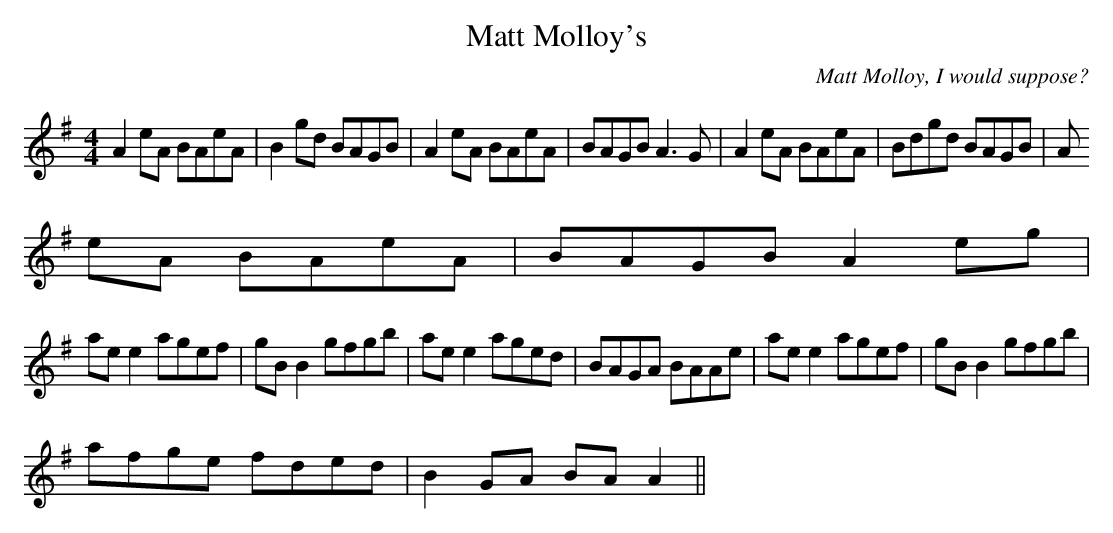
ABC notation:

X:1
T:Matt Molloy's
M:4/4
L:1/8
C:Matt Molloy, I would suppose?
K:ADor
A2eA BAeA | B2gd BAGB | A2eA BAeA | BAGB A3G | A2eA BAeA | Bdgd BAGB | A
2eA BAeA | BAGB A2eg |
aee2 agef | gBB2 gfgb | aee2 aged | BAGA BAAe | aee2 agef | gBB2 gfgb |
afge fded | B2GA BAA2 ||
